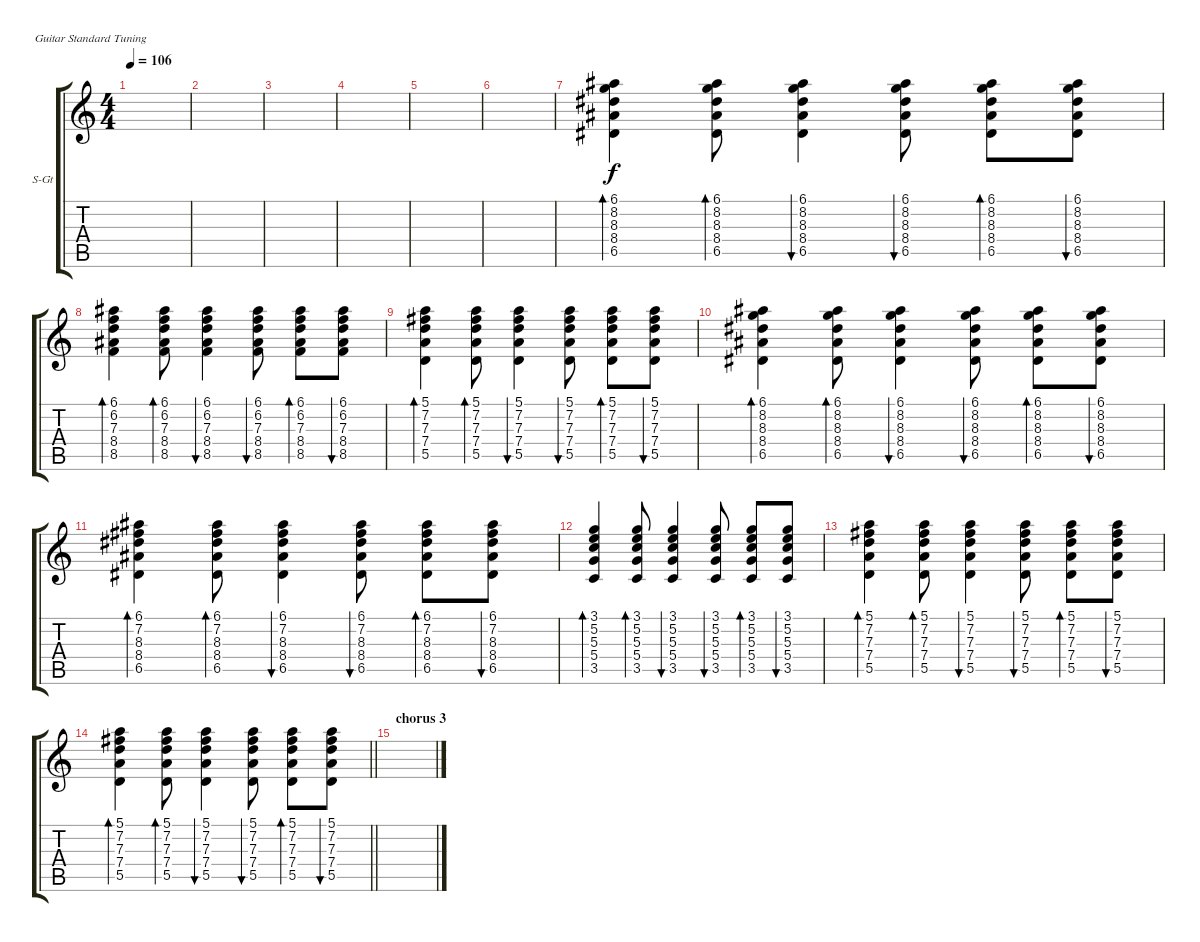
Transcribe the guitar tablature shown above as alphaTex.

\bracketExtendMode groupsimilarinstruments
\firstSystemTrackNameOrientation horizontal
\otherSystemsTrackNameOrientation horizontal
\track ("Steel Guitar" "S-Gt") {instrument acousticguitarsteel}
\staff {score tabs}
\tuning (E4 B3 G3 D3 A2 E2)
\ts (4 4)
\tempo 106
\clef g2
\scale
0.333333
\ks c
|
\scale
0.333333 |
\scale
0.333333 |
\scale
0.333333 |
\scale
0.333333 |
\scale
0.333333 |
\scale
0.333333 (6.1 8.2 8.3 8.4 6.5).4{bd 60} (6.1 8.2 8.3 8.4 6.5).8{bd 60} (6.1 8.2 8.3 8.4 6.5).4{bu 60} (6.1 8.2 8.3 8.4 6.5).8{bu 60} (6.1 8.2 8.3 8.4 6.5).8{bd 60} (6.1 8.2 8.3 8.4 6.5).8{bu 60} |
\scale
0.333333 (6.1 6.2 7.3 8.4 8.5).4{bd 60} (6.1 6.2 7.3 8.4 8.5).8{bd 60} (6.1 6.2 7.3 8.4 8.5).4{bu 60} (6.1 6.2 7.3 8.4 8.5).8{bu 60} (6.1 6.2 7.3 8.4 8.5).8{bd 60} (6.1 6.2 7.3 8.4 8.5).8{bu 60} |
\scale
0.333333 (5.1 7.2 7.3 7.4 5.5).4{bd 60} (5.1 7.2 7.3 7.4 5.5).8{bd 60} (5.1 7.2 7.3 7.4 5.5).4{bu 60} (5.1 7.2 7.3 7.4 5.5).8{bu 60} (5.1 7.2 7.3 7.4 5.5).8{bd 60} (5.1 7.2 7.3 7.4 5.5).8{bu 60} |
\scale
0.333333 (6.1 8.2 8.3 8.4 6.5).4{bd 120} (6.1 8.2 8.3 8.4 6.5).8{bd 60} (6.1 8.2 8.3 8.4 6.5).4{bu 60} (6.1 8.2 8.3 8.4 6.5).8{bu 30} (6.1 8.2 8.3 8.4 6.5).8{bd 30} (6.1 8.2 8.3 8.4 6.5).8{bu 30} |
\scale
0.333333 (6.1 7.2 8.3 8.4 6.5).4{bd 60} (6.1 7.2 8.3 8.4 6.5).8{bd 30} (6.1 7.2 8.3 8.4 6.5).4{bu 30} (6.1 7.2 8.3 8.4 6.5).8{bu 30} (6.1 7.2 8.3 8.4 6.5).8{bd 30} (6.1 7.2 8.3 8.4 6.5).8{bu 30} |
\scale
0.333333 (3.1 5.2 5.3 5.4 3.5).4{bd 120} (3.1 5.2 5.3 5.4 3.5).8{bd 60} (3.1 5.2 5.3 5.4 3.5).4{bu 60} (3.1 5.2 5.3 5.4 3.5).8{bu 60} (3.1 5.2 5.3 5.4 3.5).8{bd 60} (3.1 5.2 5.3 5.4 3.5).8{bu 60} |
\scale
0.333333 (5.1 7.2 7.3 7.4 5.5).4{bd 60} (5.1 7.2 7.3 7.4 5.5).8{bd 30} (5.1 7.2 7.3 7.4 5.5).4{bu 30} (5.1 7.2 7.3 7.4 5.5).8{bu 30} (5.1 7.2 7.3 7.4 5.5).8{bd 60} (5.1 7.2 7.3 7.4 5.5).8{bu 60} |
\scale
0.333333
\barLineRight lightlight
(5.1 7.2 7.3 7.4 5.5).4{bd 60} (5.1 7.2 7.3 7.4 5.5).8{bd 60} (5.1 7.2 7.3 7.4 5.5).4{bu 60} (5.1 7.2 7.3 7.4 5.5).8{bu 60} (5.1 7.2 7.3 7.4 5.5).8{bd 60} (5.1 7.2 7.3 7.4 5.5).8{bu 60} |
\section ("" "chorus 3")
\scale
0.333333 |
\scale
0.333333
